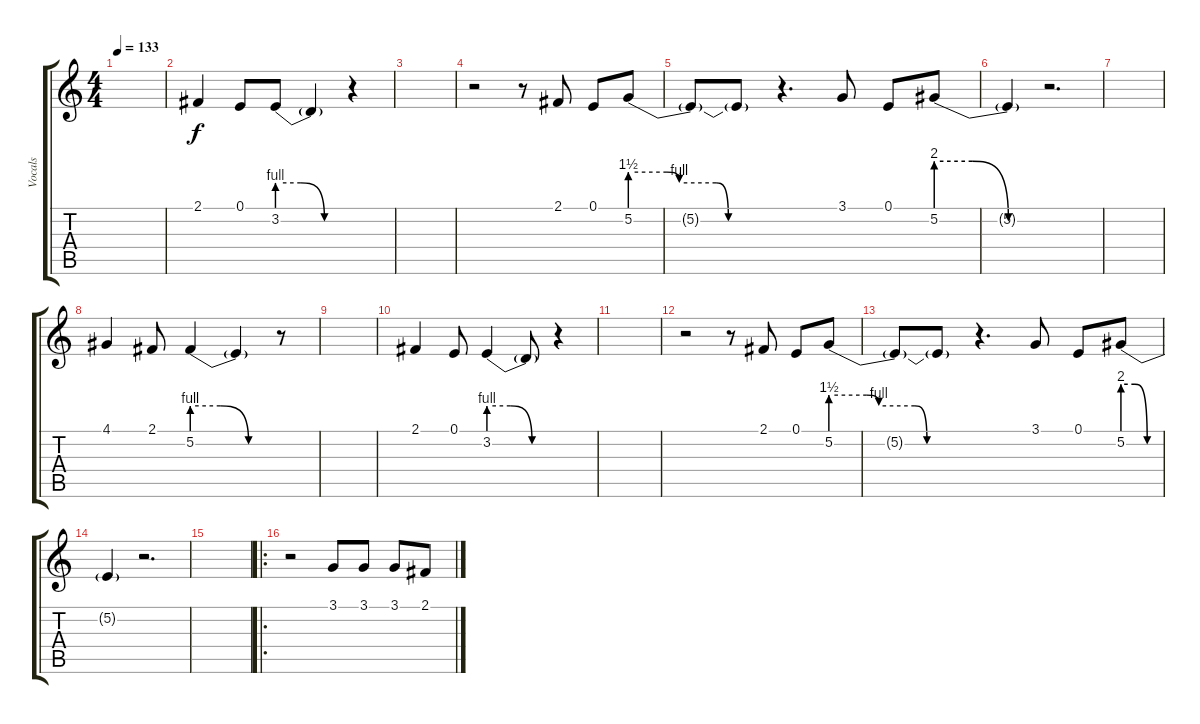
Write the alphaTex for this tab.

\track ("Vocals" "Vocals") {instrument lead8bassandlead}
\staff {score tabs}
\tuning (E4 B3 G3 D3 A2 E2) {hide}
\ts (4 4)
\tempo 133
\clef g2
\ks c
|
2.1.4 0.1.8 3.2{be (custom 0 4 20 4 40 0 60 0)}.8 3.2{t}.4 r.4 |
|
r.2 r.8 2.1.8 0.1.8 5.2{be (custom 0 6 15 6 20 4 35 4 40 0 60 0)}.8 |
5.2{t}.8 5.2{t}.8 r.4{d} 3.1.8 0.1.8 5.2{be (custom 0 8 20 8 40 0 60 0)}.8 |
5.2{t}.4 r.2{d} |
|
4.1.4 2.1.8 5.2{be (custom 0 4 20 4 40 0 60 0)}.4 5.2{t}.4 r.8 |
|
2.1.4 0.1.8 3.2{be (custom 0 4 20 4 40 0 60 0)}.4 3.2{t}.8 r.4 |
|
r.2 r.8 2.1.8 0.1.8 5.2{be (custom 0 6 15 6 20 4 35 4 40 0 60 0)}.8 |
5.2{t}.8 5.2{t}.8 r.4{d} 3.1.8 0.1.8 5.2{be (custom 0 8 20 8 40 0 60 0)}.8 |
5.2{t}.4 r.2{d} |
|
\ro
r.2 3.1.8 3.1.8 3.1.8 2.1.8
